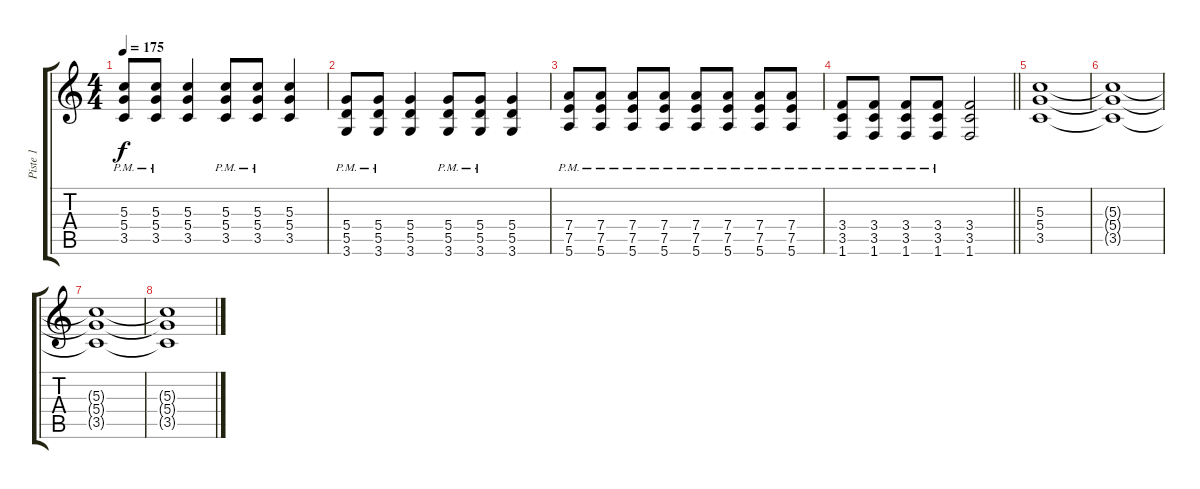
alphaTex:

\track ("Piste 1" "Piste 1") {instrument distortionguitar}
\staff {score tabs}
\tuning (E4 B3 G3 D3 A2 E2) {hide}
\ts (4 4)
\tempo 175
\clef g2
\ks c
(5.3{pm} 5.4{pm} 3.5{pm}).8{dy f} (5.3{pm} 5.4{pm} 3.5{pm}).8 (5.3 5.4 3.5).4 (5.3{pm} 5.4{pm} 3.5{pm}).8 (5.3{pm} 5.4{pm} 3.5{pm}).8 (5.3 5.4 3.5).4 |
(5.4{pm} 5.5{pm} 3.6{pm}).8 (5.4{pm} 5.5{pm} 3.6{pm}).8 (5.4 5.5 3.6).4 (5.4{pm} 5.5{pm} 3.6{pm}).8 (5.4{pm} 5.5{pm} 3.6{pm}).8 (5.4 5.5 3.6).4 |
(7.4{pm} 7.5{pm} 5.6{pm}).8 (7.4{pm} 7.5{pm} 5.6{pm}).8 (7.4{pm} 7.5{pm} 5.6{pm}).8 (7.4{pm} 7.5{pm} 5.6{pm}).8 (7.4{pm} 7.5{pm} 5.6{pm}).8 (7.4{pm} 7.5{pm} 5.6{pm}).8 (7.4{pm} 7.5{pm} 5.6{pm}).8 (7.4{pm} 7.5{pm} 5.6{pm}).8 |
\barLineRight lightlight
(3.4{pm} 3.5{pm} 1.6{pm}).8 (3.4{pm} 3.5{pm} 1.6{pm}).8 (3.4{pm} 3.5{pm} 1.6{pm}).8 (3.4{pm} 3.5{pm} 1.6{pm}).8 (3.4 3.5 1.6).2 |
(5.3 5.4 3.5).1{volume 0} |
(5.3{t} 5.4{t} 3.5{t}).1 |
(5.3{t} 5.4{t} 3.5{t}).1 |
(5.3{t} 5.4{t} 3.5{t}).1
